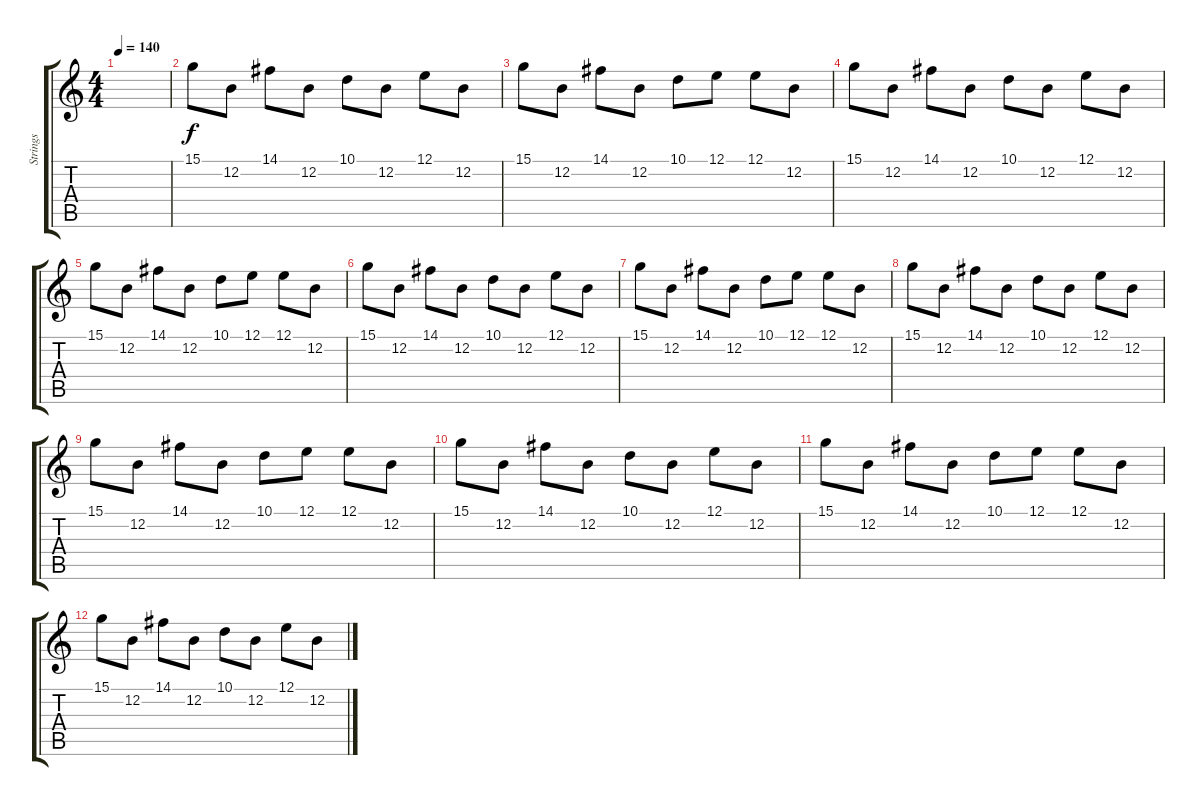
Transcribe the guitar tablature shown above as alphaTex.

\track ("Strings" "Strings") {instrument stringensemble1}
\staff {score tabs}
\tuning (E4 B3 G3 D3 A2 E2) {hide}
\ts (4 4)
\tempo 140
\clef g2
\ks c
|
15.1.8{volume 11 instrument musicbox} 12.2.8 14.1.8 12.2.8 10.1.8 12.2.8 12.1.8 12.2.8 |
15.1.8 12.2.8 14.1.8 12.2.8 10.1.8 12.1.8 12.1.8 12.2.8 |
15.1.8 12.2.8 14.1.8 12.2.8 10.1.8 12.2.8 12.1.8 12.2.8 |
15.1.8 12.2.8 14.1.8 12.2.8 10.1.8 12.1.8 12.1.8 12.2.8 |
15.1.8 12.2.8 14.1.8 12.2.8 10.1.8 12.2.8 12.1.8 12.2.8 |
15.1.8 12.2.8 14.1.8 12.2.8 10.1.8 12.1.8 12.1.8 12.2.8 |
15.1.8 12.2.8 14.1.8 12.2.8 10.1.8 12.2.8 12.1.8 12.2.8 |
15.1.8 12.2.8 14.1.8 12.2.8 10.1.8 12.1.8 12.1.8 12.2.8 |
15.1.8 12.2.8 14.1.8 12.2.8 10.1.8 12.2.8 12.1.8 12.2.8 |
15.1.8 12.2.8 14.1.8 12.2.8 10.1.8 12.1.8 12.1.8 12.2.8 |
15.1.8 12.2.8 14.1.8 12.2.8 10.1.8 12.2.8 12.1.8 12.2.8
